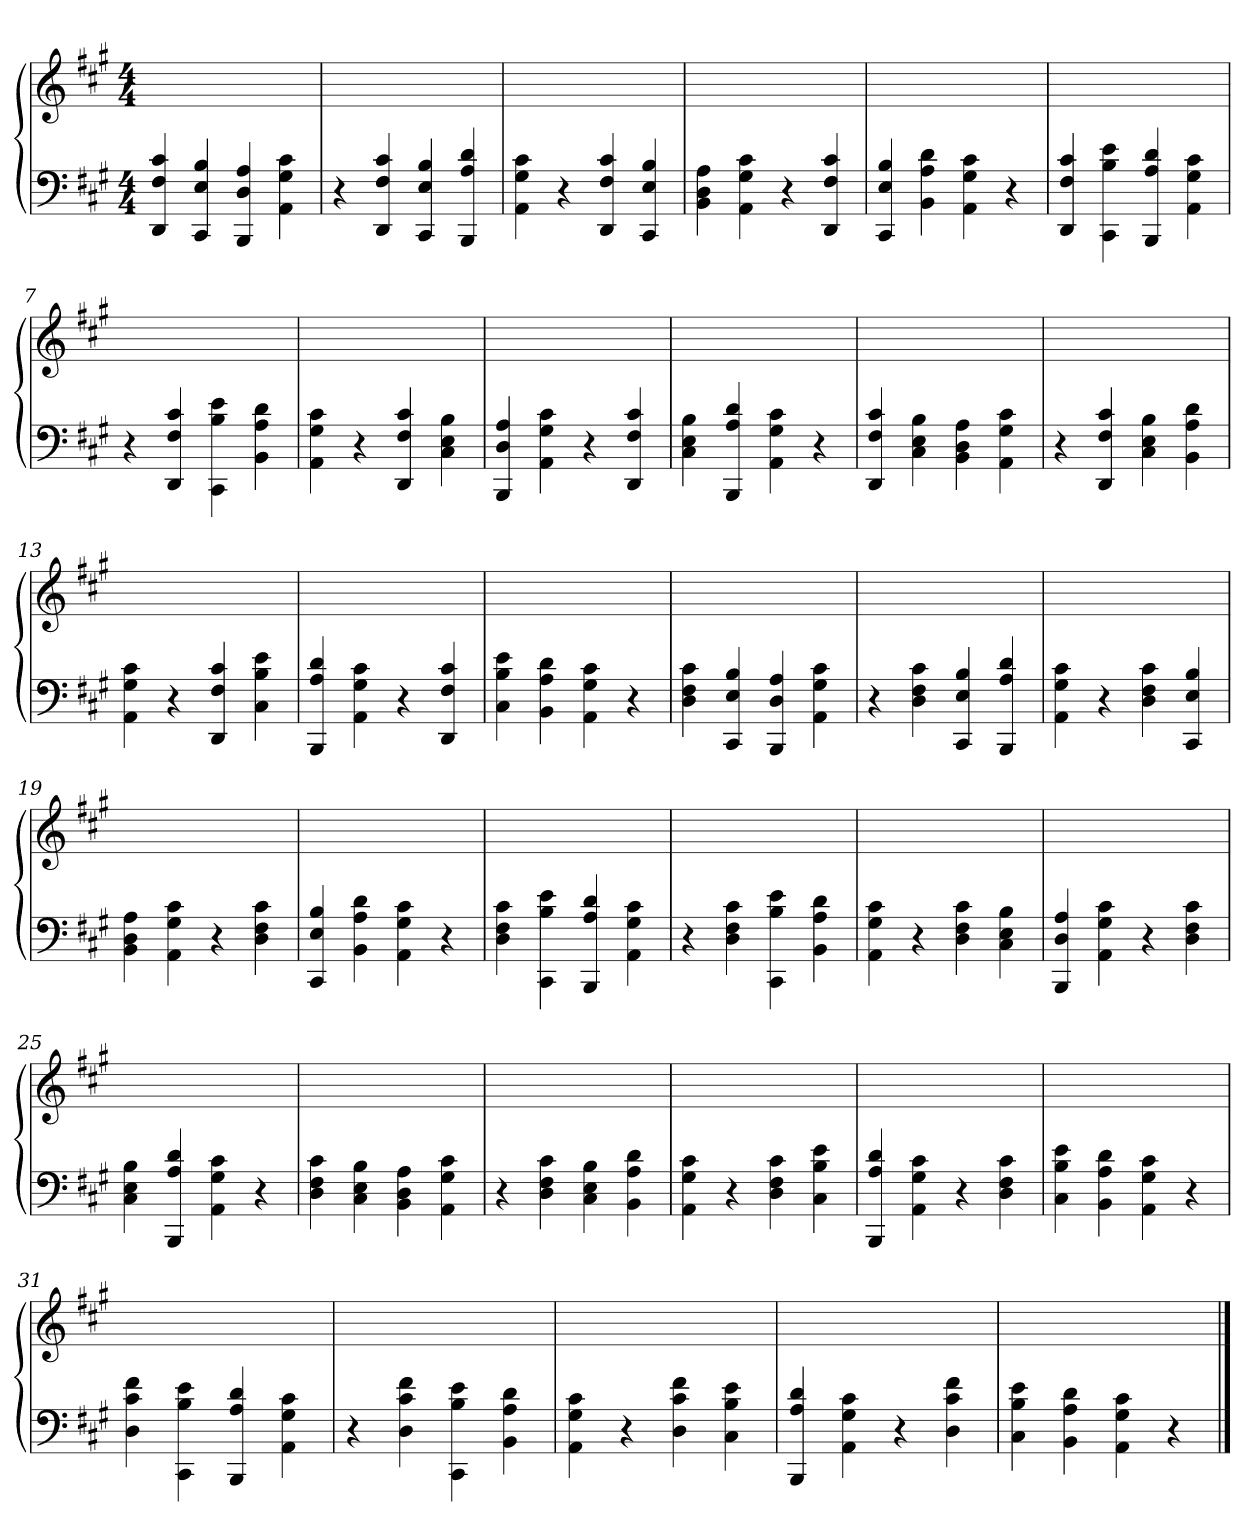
**kern	**kern
*part2	*part1
*staff2	*staff1
*clefF4	*clefG2
*k[f#c#g#]	*k[f#c#g#]
*A:	*A:
*M4/4	*M4/4
*MM60	*MM60
=1	=1
4DD 4F# 4c#	1ryy
4CC# 4E 4B	.
4BBB 4D 4A	.
4AA 4G# 4c#	.
=2	=2
4r	1ryy
4DD 4F# 4c#	.
4CC# 4E 4B	.
4BBB 4A 4d	.
=3	=3
4AA 4G# 4c#	1ryy
4r	.
4DD 4F# 4c#	.
4CC# 4E 4B	.
=4	=4
4BB 4D 4A	1ryy
4AA 4G# 4c#	.
4r	.
4DD 4F# 4c#	.
=5	=5
4CC# 4E 4B	1ryy
4BB 4A 4d	.
4AA 4G# 4c#	.
4r	.
=6	=6
4DD 4F# 4c#	1ryy
4CC# 4B 4e	.
4BBB 4A 4d	.
4AA 4G# 4c#	.
=7	=7
4r	1ryy
4DD 4F# 4c#	.
4CC# 4B 4e	.
4BB 4A 4d	.
=8	=8
4AA 4G# 4c#	1ryy
4r	.
4DD 4F# 4c#	.
4C# 4E 4B	.
=9	=9
4BBB 4D 4A	1ryy
4AA 4G# 4c#	.
4r	.
4DD 4F# 4c#	.
=10	=10
4C# 4E 4B	1ryy
4BBB 4A 4d	.
4AA 4G# 4c#	.
4r	.
=11	=11
4DD 4F# 4c#	1ryy
4C# 4E 4B	.
4BB 4D 4A	.
4AA 4G# 4c#	.
=12	=12
4r	1ryy
4DD 4F# 4c#	.
4C# 4E 4B	.
4BB 4A 4d	.
=13	=13
4AA 4G# 4c#	1ryy
4r	.
4DD 4F# 4c#	.
4C# 4B 4e	.
=14	=14
4BBB 4A 4d	1ryy
4AA 4G# 4c#	.
4r	.
4DD 4F# 4c#	.
=15	=15
4C# 4B 4e	1ryy
4BB 4A 4d	.
4AA 4G# 4c#	.
4r	.
=16	=16
4D 4F# 4c#	1ryy
4CC# 4E 4B	.
4BBB 4D 4A	.
4AA 4G# 4c#	.
=17	=17
4r	1ryy
4D 4F# 4c#	.
4CC# 4E 4B	.
4BBB 4A 4d	.
=18	=18
4AA 4G# 4c#	1ryy
4r	.
4D 4F# 4c#	.
4CC# 4E 4B	.
=19	=19
4BB 4D 4A	1ryy
4AA 4G# 4c#	.
4r	.
4D 4F# 4c#	.
=20	=20
4CC# 4E 4B	1ryy
4BB 4A 4d	.
4AA 4G# 4c#	.
4r	.
=21	=21
4D 4F# 4c#	1ryy
4CC# 4B 4e	.
4BBB 4A 4d	.
4AA 4G# 4c#	.
=22	=22
4r	1ryy
4D 4F# 4c#	.
4CC# 4B 4e	.
4BB 4A 4d	.
=23	=23
4AA 4G# 4c#	1ryy
4r	.
4D 4F# 4c#	.
4C# 4E 4B	.
=24	=24
4BBB 4D 4A	1ryy
4AA 4G# 4c#	.
4r	.
4D 4F# 4c#	.
=25	=25
4C# 4E 4B	1ryy
4BBB 4A 4d	.
4AA 4G# 4c#	.
4r	.
=26	=26
4D 4F# 4c#	1ryy
4C# 4E 4B	.
4BB 4D 4A	.
4AA 4G# 4c#	.
=27	=27
4r	1ryy
4D 4F# 4c#	.
4C# 4E 4B	.
4BB 4A 4d	.
=28	=28
4AA 4G# 4c#	1ryy
4r	.
4D 4F# 4c#	.
4C# 4B 4e	.
=29	=29
4BBB 4A 4d	1ryy
4AA 4G# 4c#	.
4r	.
4D 4F# 4c#	.
=30	=30
4C# 4B 4e	1ryy
4BB 4A 4d	.
4AA 4G# 4c#	.
4r	.
=31	=31
4D 4c# 4f#	1ryy
4CC# 4B 4e	.
4BBB 4A 4d	.
4AA 4G# 4c#	.
=32	=32
4r	1ryy
4D 4c# 4f#	.
4CC# 4B 4e	.
4BB 4A 4d	.
=33	=33
4AA 4G# 4c#	1ryy
4r	.
4D 4c# 4f#	.
4C# 4B 4e	.
=34	=34
4BBB 4A 4d	1ryy
4AA 4G# 4c#	.
4r	.
4D 4c# 4f#	.
=35	=35
4C# 4B 4e	1ryy
4BB 4A 4d	.
4AA 4G# 4c#	.
4r	.
==	==
*-	*-
